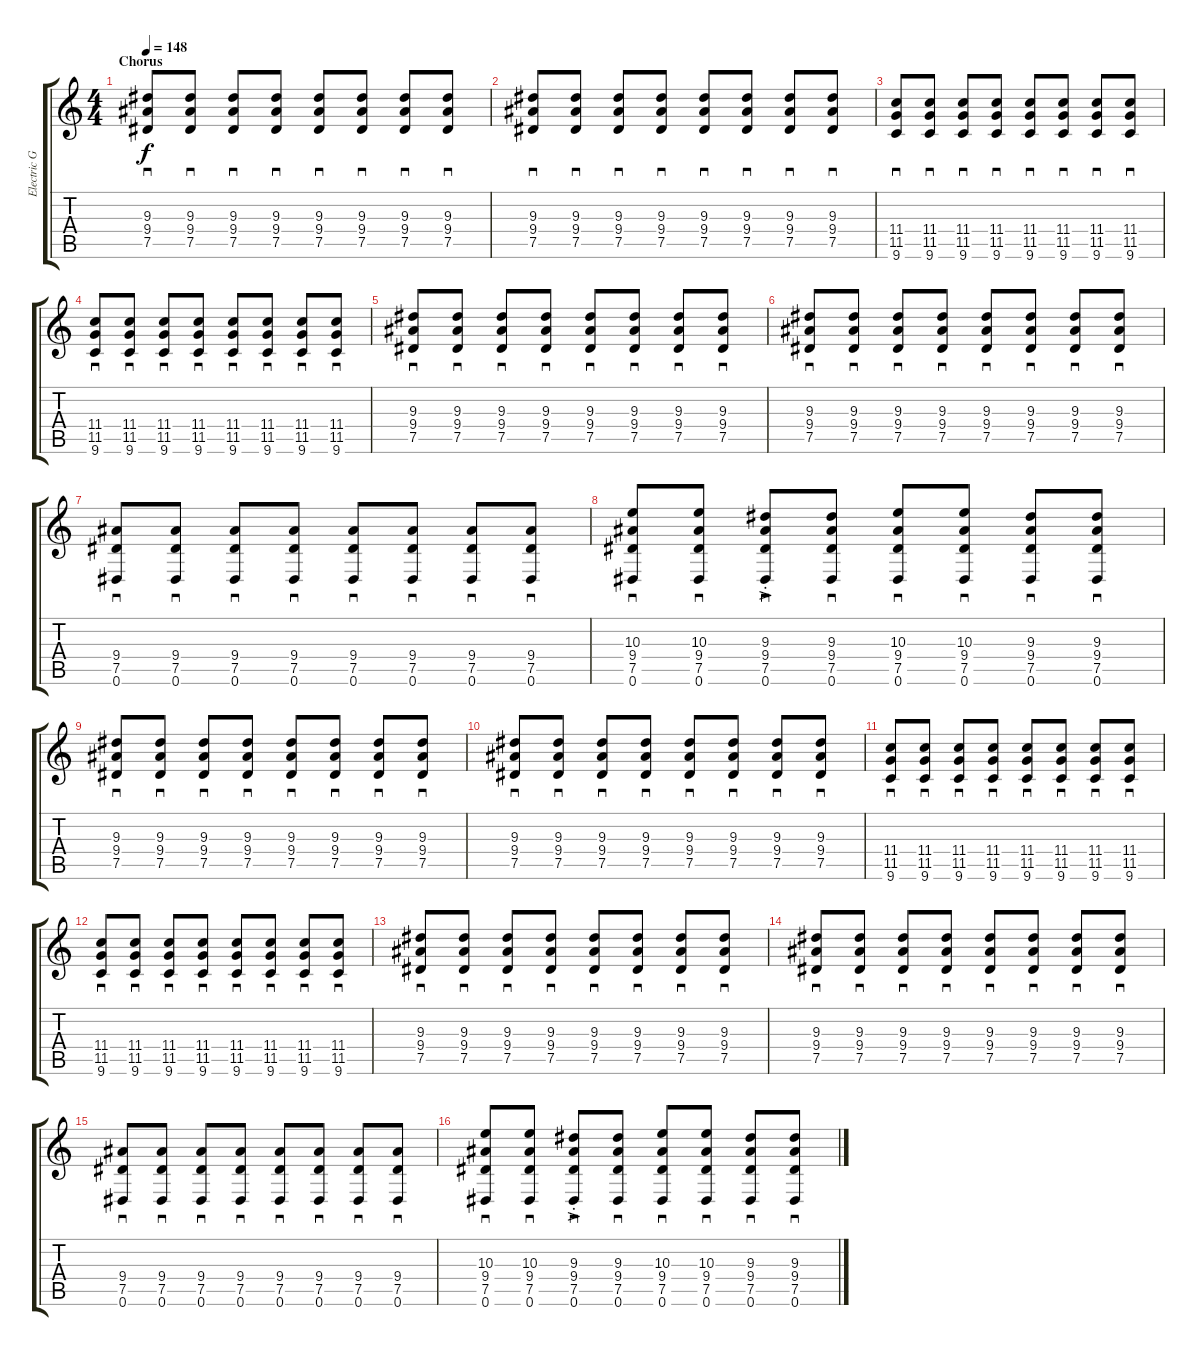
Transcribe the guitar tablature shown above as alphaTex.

\track ("Electric Guitar" "Electric G") {instrument distortionguitar}
\staff {score tabs}
\tuning (Eb4 Bb3 Gb3 Db3 Ab2 Eb2) {hide}
\ts (4 4)
\section ("" "Chorus")
\tempo 148
\clef g2
\ks c
(9.3 9.4 7.5).8{sd dy f} (9.3 9.4 7.5).8{sd} (9.3 9.4 7.5).8{sd} (9.3 9.4 7.5).8{sd} (9.3 9.4 7.5).8{sd} (9.3 9.4 7.5).8{sd} (9.3 9.4 7.5).8{sd} (9.3 9.4 7.5).8{sd} |
(9.3 9.4 7.5).8{sd} (9.3 9.4 7.5).8{sd} (9.3 9.4 7.5).8{sd} (9.3 9.4 7.5).8{sd} (9.3 9.4 7.5).8{sd} (9.3 9.4 7.5).8{sd} (9.3 9.4 7.5).8{sd} (9.3 9.4 7.5).8{sd} |
(11.4 11.5 9.6).8{sd} (11.4 11.5 9.6).8{sd} (11.4 11.5 9.6).8{sd} (11.4 11.5 9.6).8{sd} (11.4 11.5 9.6).8{sd} (11.4 11.5 9.6).8{sd} (11.4 11.5 9.6).8{sd} (11.4 11.5 9.6).8{sd} |
(11.4 11.5 9.6).8{sd} (11.4 11.5 9.6).8{sd} (11.4 11.5 9.6).8{sd} (11.4 11.5 9.6).8{sd} (11.4 11.5 9.6).8{sd} (11.4 11.5 9.6).8{sd} (11.4 11.5 9.6).8{sd} (11.4 11.5 9.6).8{sd} |
(9.3 9.4 7.5).8{sd} (9.3 9.4 7.5).8{sd} (9.3 9.4 7.5).8{sd} (9.3 9.4 7.5).8{sd} (9.3 9.4 7.5).8{sd} (9.3 9.4 7.5).8{sd} (9.3 9.4 7.5).8{sd} (9.3 9.4 7.5).8{sd} |
(9.3 9.4 7.5).8{sd} (9.3 9.4 7.5).8{sd} (9.3 9.4 7.5).8{sd} (9.3 9.4 7.5).8{sd} (9.3 9.4 7.5).8{sd} (9.3 9.4 7.5).8{sd} (9.3 9.4 7.5).8{sd} (9.3 9.4 7.5).8{sd} |
(9.4 7.5 0.6).8{sd} (9.4 7.5 0.6).8{sd} (9.4 7.5 0.6).8{sd} (9.4 7.5 0.6).8{sd} (9.4 7.5 0.6).8{sd} (9.4 7.5 0.6).8{sd} (9.4 7.5 0.6).8{sd} (9.4 7.5 0.6).8{sd} |
(10.3 9.4 7.5 0.6).8{sd} (10.3 9.4 7.5 0.6).8{sd} (9.3{ac st} 9.4 7.5 0.6).8{sd} (9.3 9.4 7.5 0.6).8{sd} (10.3 9.4 7.5 0.6).8{sd} (10.3 9.4 7.5 0.6).8{sd} (9.3 9.4 7.5 0.6).8{sd} (9.3 9.4 7.5 0.6).8{sd} |
(9.3 9.4 7.5).8{sd} (9.3 9.4 7.5).8{sd} (9.3 9.4 7.5).8{sd} (9.3 9.4 7.5).8{sd} (9.3 9.4 7.5).8{sd} (9.3 9.4 7.5).8{sd} (9.3 9.4 7.5).8{sd} (9.3 9.4 7.5).8{sd} |
(9.3 9.4 7.5).8{sd} (9.3 9.4 7.5).8{sd} (9.3 9.4 7.5).8{sd} (9.3 9.4 7.5).8{sd} (9.3 9.4 7.5).8{sd} (9.3 9.4 7.5).8{sd} (9.3 9.4 7.5).8{sd} (9.3 9.4 7.5).8{sd} |
(11.4 11.5 9.6).8{sd} (11.4 11.5 9.6).8{sd} (11.4 11.5 9.6).8{sd} (11.4 11.5 9.6).8{sd} (11.4 11.5 9.6).8{sd} (11.4 11.5 9.6).8{sd} (11.4 11.5 9.6).8{sd} (11.4 11.5 9.6).8{sd} |
(11.4 11.5 9.6).8{sd} (11.4 11.5 9.6).8{sd} (11.4 11.5 9.6).8{sd} (11.4 11.5 9.6).8{sd} (11.4 11.5 9.6).8{sd} (11.4 11.5 9.6).8{sd} (11.4 11.5 9.6).8{sd} (11.4 11.5 9.6).8{sd} |
(9.3 9.4 7.5).8{sd} (9.3 9.4 7.5).8{sd} (9.3 9.4 7.5).8{sd} (9.3 9.4 7.5).8{sd} (9.3 9.4 7.5).8{sd} (9.3 9.4 7.5).8{sd} (9.3 9.4 7.5).8{sd} (9.3 9.4 7.5).8{sd} |
(9.3 9.4 7.5).8{sd} (9.3 9.4 7.5).8{sd} (9.3 9.4 7.5).8{sd} (9.3 9.4 7.5).8{sd} (9.3 9.4 7.5).8{sd} (9.3 9.4 7.5).8{sd} (9.3 9.4 7.5).8{sd} (9.3 9.4 7.5).8{sd} |
(9.4 7.5 0.6).8{sd} (9.4 7.5 0.6).8{sd} (9.4 7.5 0.6).8{sd} (9.4 7.5 0.6).8{sd} (9.4 7.5 0.6).8{sd} (9.4 7.5 0.6).8{sd} (9.4 7.5 0.6).8{sd} (9.4 7.5 0.6).8{sd} |
(10.3 9.4 7.5 0.6).8{sd} (10.3 9.4 7.5 0.6).8{sd} (9.3{ac st} 9.4 7.5 0.6).8{sd} (9.3 9.4 7.5 0.6).8{sd} (10.3 9.4 7.5 0.6).8{sd} (10.3 9.4 7.5 0.6).8{sd} (9.3 9.4 7.5 0.6).8{sd} (9.3 9.4 7.5 0.6).8{sd}
